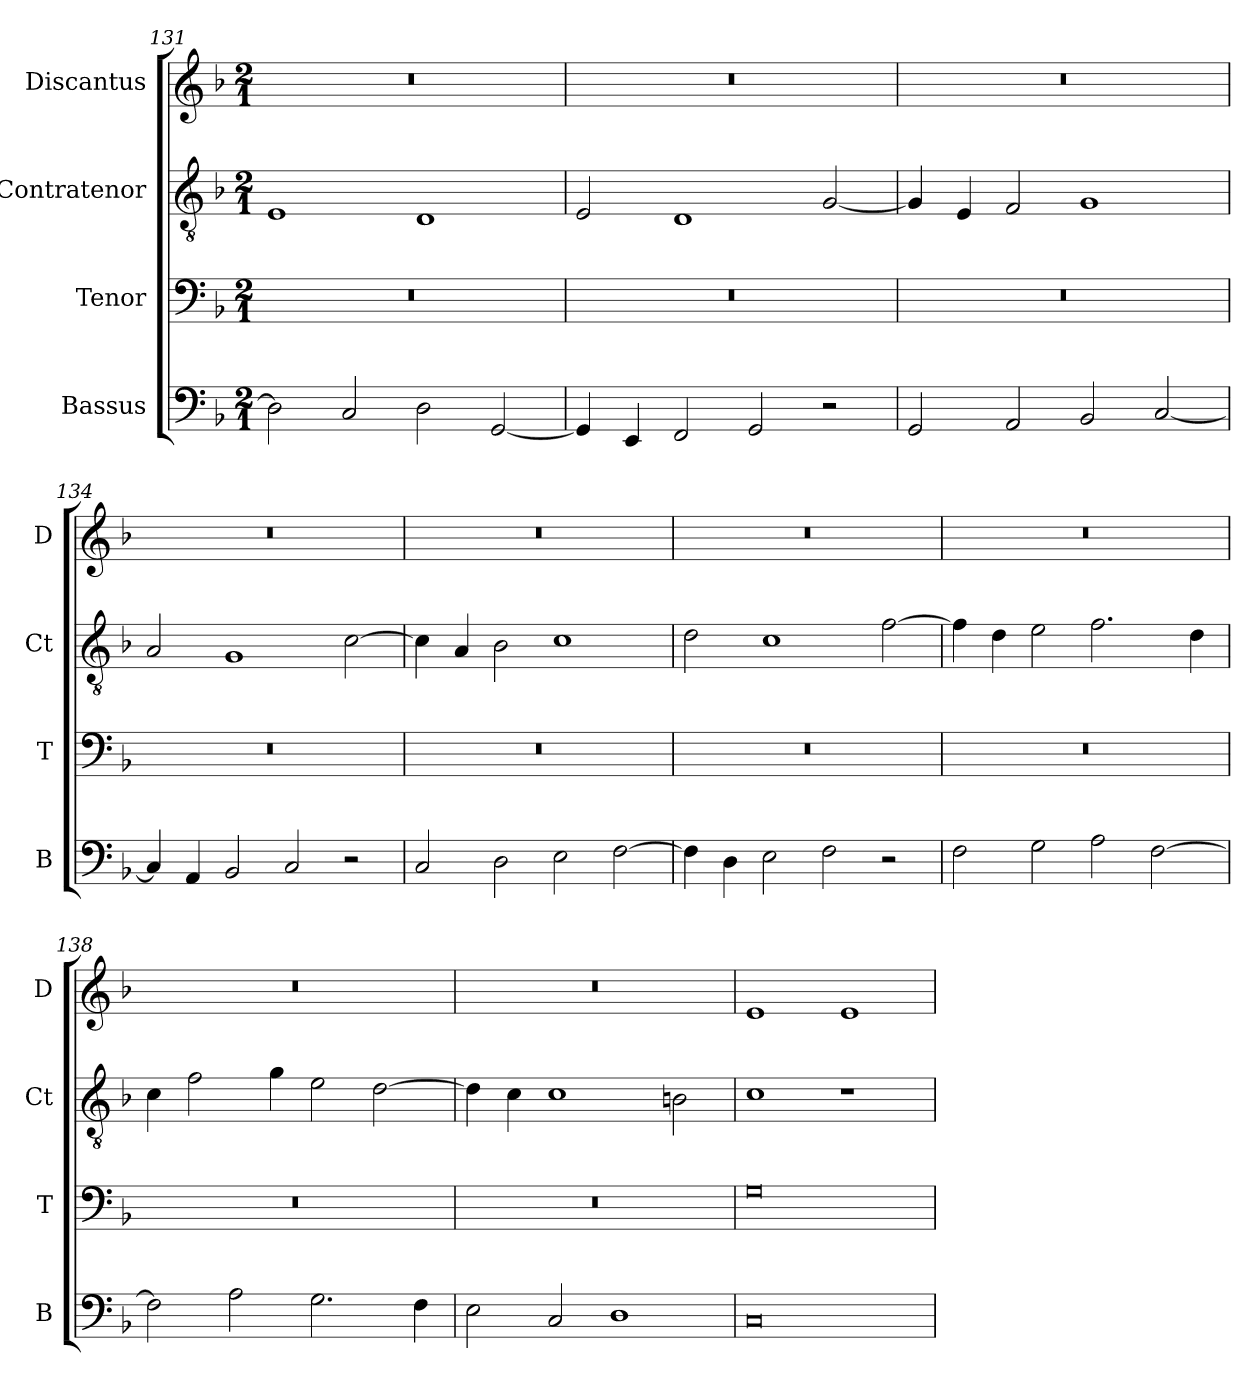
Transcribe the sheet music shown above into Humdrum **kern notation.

**kern	**kern	**kern	**kern
*part4	*part3	*part2	*part1
*staff4	*staff3	*staff2	*staff1
*I"Bassus	*I"Tenor	*I"Contratenor	*I"Discantus
*I'B	*I'T	*I'Ct	*I'D
*clefF4	*clefF4	*clefGv2	*clefG2
*k[b-]	*k[b-]	*k[b-]	*k[b-]
*M2/1	*M2/1	*M2/1	*M2/1
=131	=131	=131	=131
2D\]	0r	1E	0r
2C/	.	.	.
2D\	.	1D	.
[2GG/	.	.	.
=132	=132	=132	=132
4GG/]	0r	2E/	0r
4EE/	.	.	.
2FF/	.	1D	.
2GG/	.	.	.
2r	.	[2G/	.
=133	=133	=133	=133
2GG/	0r	4G/]	0r
.	.	4E/	.
2AA/	.	2F/	.
2BB-/	.	1G	.
[2C/	.	.	.
=134	=134	=134	=134
4C/]	0r	2A/	0r
4AA/	.	.	.
2BB-/	.	1G	.
2C/	.	.	.
2r	.	[2c\	.
=135	=135	=135	=135
2C/	0r	4c\]	0r
.	.	4A/	.
2D\	.	2B-\	.
2E\	.	1c	.
[2F\	.	.	.
=136	=136	=136	=136
4F\]	0r	2d\	0r
4D\	.	.	.
2E\	.	1c	.
2F\	.	.	.
2r	.	[2f\	.
=137	=137	=137	=137
2F\	0r	4f\]	0r
.	.	4d\	.
2G\	.	2e\	.
2A\	.	2.f\	.
[2F\	.	.	.
.	.	4d\	.
=138	=138	=138	=138
2F\]	0r	4c\	0r
.	.	2f\	.
2A\	.	.	.
.	.	4g\	.
2.G\	.	2e\	.
.	.	[2d\	.
4F\	.	.	.
=139	=139	=139	=139
2E\	0r	4d\]	0r
.	.	4c\	.
2C/	.	1c	.
1D	.	.	.
.	.	2Bn\	.
=140	=140	=140	=140
0C	0G	1c	1e
.	.	1r	1e
=	=	=	=
*-	*-	*-	*-
